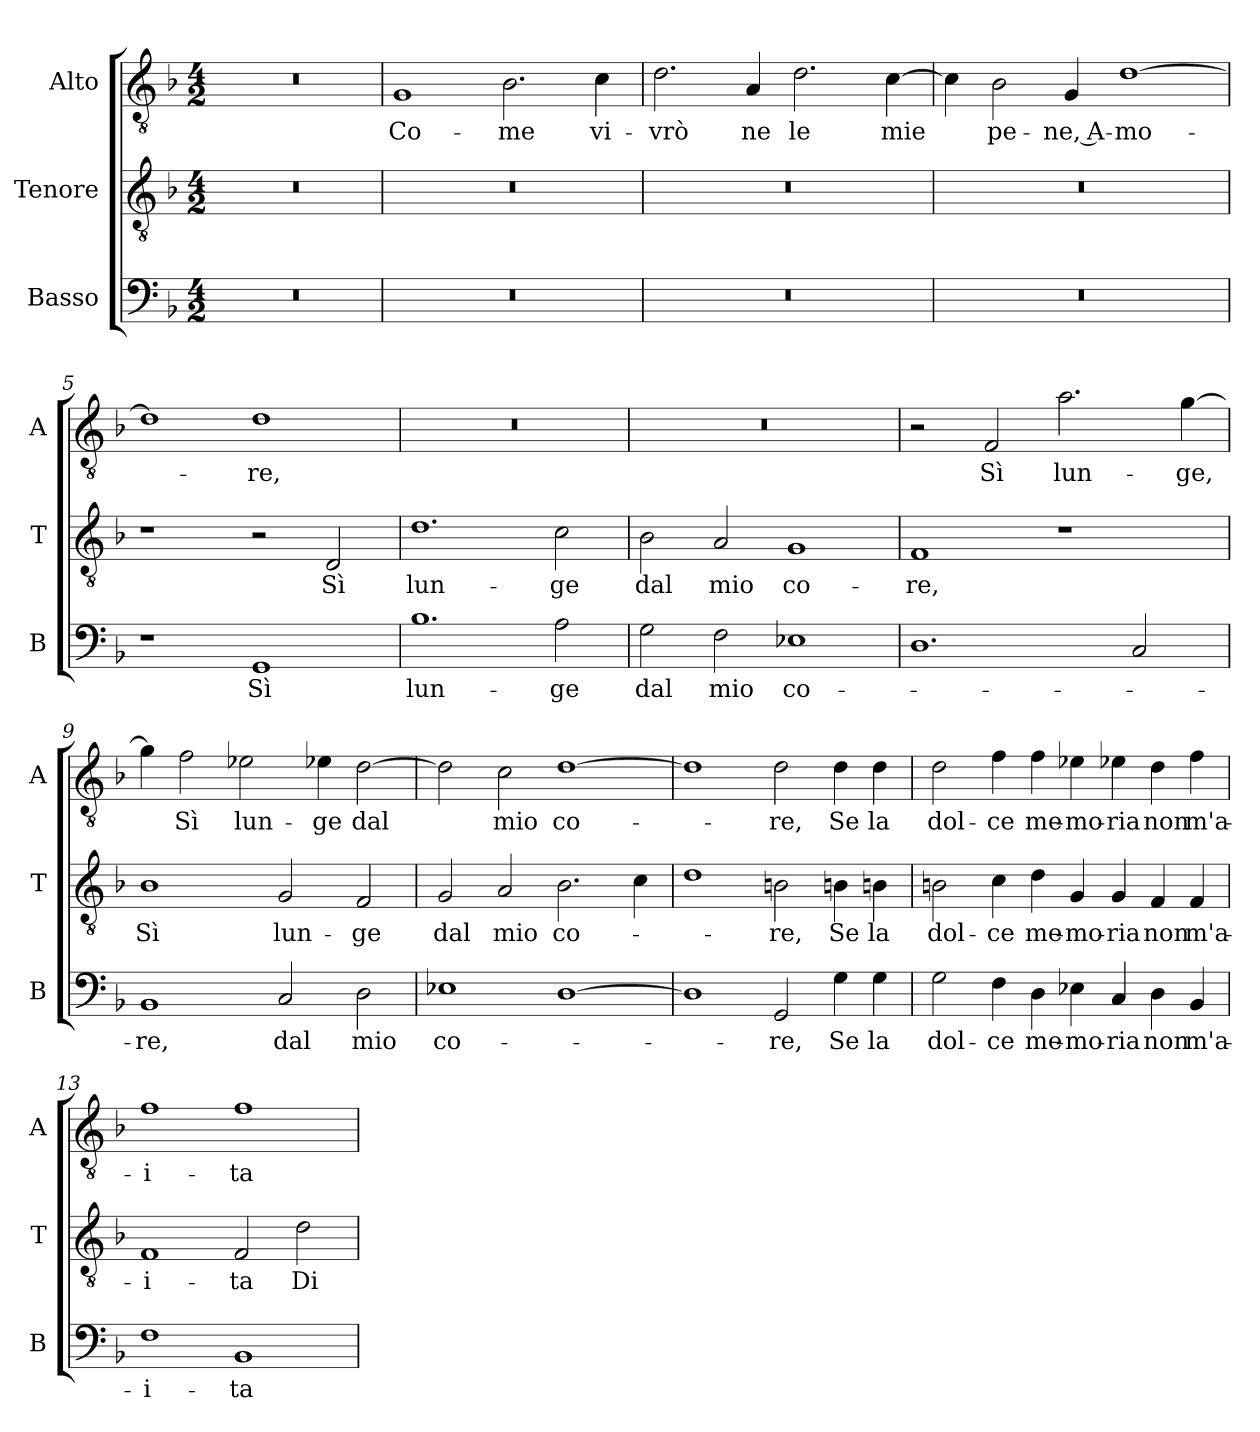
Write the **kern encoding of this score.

**kern	**text	**kern	**text	**kern	**text
*part3	*part3	*part2	*part2	*part1	*part1
*staff3	*staff3	*staff2	*staff2	*staff1	*staff1
*I"Basso	*	*I"Tenore	*	*I"Alto	*
*I'B	*	*I'T	*	*I'A	*
*clefF4	*	*clefGv2	*	*clefGv2	*
*k[b-]	*	*k[b-]	*	*k[b-]	*
*M4/2	*	*M4/2	*	*M4/2	*
=1	=1	=1	=1	=1	=1
0r	.	0r	.	0r	.
=2	=2	=2	=2	=2	=2
0r	.	0r	.	1G	Co-
.	.	.	.	2.B-	-me
.	.	.	.	4c	vi-
=3	=3	=3	=3	=3	=3
0r	.	0r	.	2.d	-vrò
.	.	.	.	4A	ne
.	.	.	.	2.d	le
.	.	.	.	[4c	mie
=4	=4	=4	=4	=4	=4
0r	.	0r	.	4c]	.
.	.	.	.	2B-	pe-
.	.	.	.	4G	-ne, A-
.	.	.	.	[1d	-mo-
=5	=5	=5	=5	=5	=5
1r	.	1r	.	1d]	.
1GG	Sì	2r	.	1d	-re,
.	.	2D	Sì	.	.
=6	=6	=6	=6	=6	=6
1.B-	lun-	1.d	lun-	0r	.
2A	-ge	2c	-ge	.	.
=7	=7	=7	=7	=7	=7
2G	dal	2B-	dal	0r	.
2F	mio	2A	mio	.	.
1E-X	co-	1G	co-	.	.
=8	=8	=8	=8	=8	=8
1.D	.	1F	-re,	2r	.
.	.	.	.	2F	Sì
.	.	1r	.	2.a	lun-
2C	.	.	.	.	.
.	.	.	.	[4g	-ge,
=9	=9	=9	=9	=9	=9
1BB-	-re,	1B-	Sì	4g]	.
.	.	.	.	2f	Sì
.	.	.	.	2e-X	lun-
2C	dal	2G	lun-	.	.
.	.	.	.	4e-X	-ge
2D	mio	2F	-ge	[2d	dal
=10	=10	=10	=10	=10	=10
1E-X	co-	2G	dal	2d]	.
.	.	2A	mio	2c	mio
[1D	.	2.B-	co-	[1d	co-
.	.	4c	.	.	.
=11	=11	=11	=11	=11	=11
1D]	.	1d	.	1d]	.
2GG	-re,	2Bn	-re,	2d	-re,
4G	Se	4Bn	Se	4d	Se
4G	la	4Bn	la	4d	la
=12	=12	=12	=12	=12	=12
2G	dol-	2Bn	dol-	2d	dol-
4F	-ce	4c	-ce	4f	-ce
4D	me-	4d	me-	4f	me-
4E-X	-mo-	4G	-mo-	4e-X	-mo-
4C	-ria	4G	-ria	4e-X	-ria
4D	non	4F	non	4d	non
4BB-	m'a-	4F	m'a-	4f	m'a-
=13	=13	=13	=13	=13	=13
1F	-i-	1F	-i-	1f	-i-
1BB-	-ta	2F	-ta	1f	-ta
.	.	2d	Di	.	.
=	=	=	=	=	=
*-	*-	*-	*-	*-	*-
